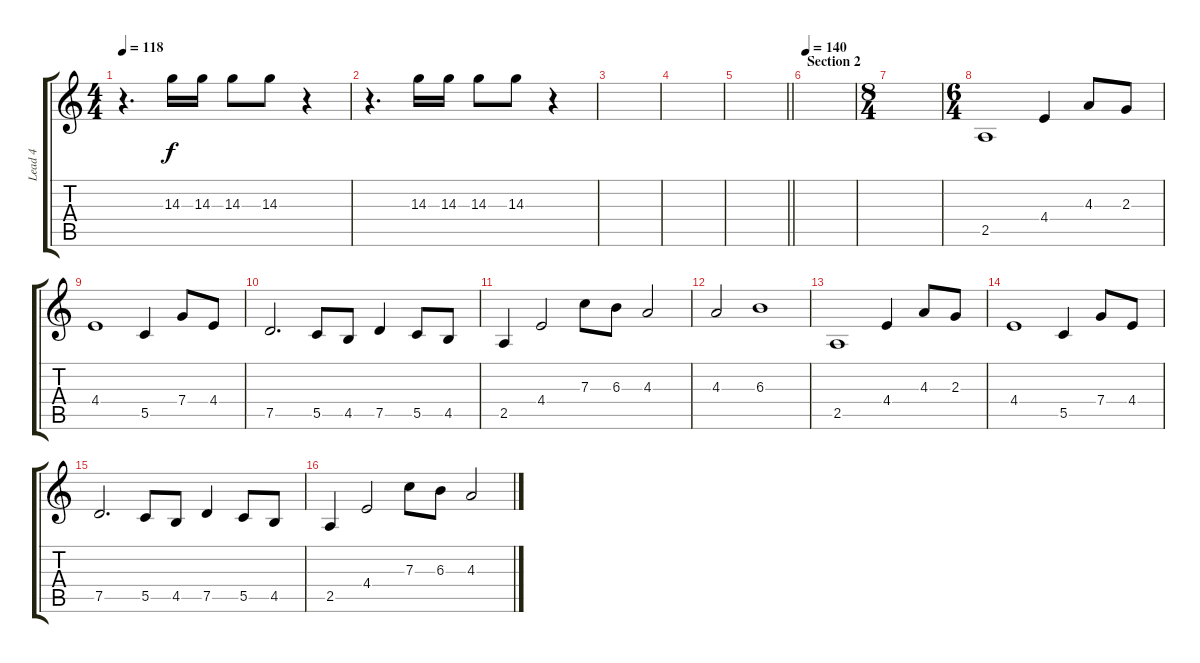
\track ("Lead 4" "Lead 4") {instrument overdrivenguitar}
\staff {score tabs}
\tuning (D4 A3 F3 C3 G2 C2) {hide}
\ts (4 4)
\tempo 118
\clef g2
\ks c
r.4{d dy f} 14.3.16 14.3.16 14.3.8 14.3.8 r.4 |
r.4{d} 14.3.16 14.3.16 14.3.8 14.3.8 r.4 |
|
|
\barLineRight lightlight
|
\section ("" "Section 2")
\tempo 140
|
\ts (8 4)
|
\ts (6 4)
2.5.1 4.4.4 4.3.8 2.3.8 |
4.4.1 5.5.4 7.4.8 4.4.8 |
7.5.2{d} 5.5.8 4.5.8 7.5.4 5.5.8 4.5.8 |
2.5.4 4.4.2 7.3.8 6.3.8 4.3.2 |
4.3.2 6.3.1 |
2.5.1 4.4.4 4.3.8 2.3.8 |
4.4.1 5.5.4 7.4.8 4.4.8 |
7.5.2{d} 5.5.8 4.5.8 7.5.4 5.5.8 4.5.8 |
2.5.4 4.4.2 7.3.8 6.3.8 4.3.2
